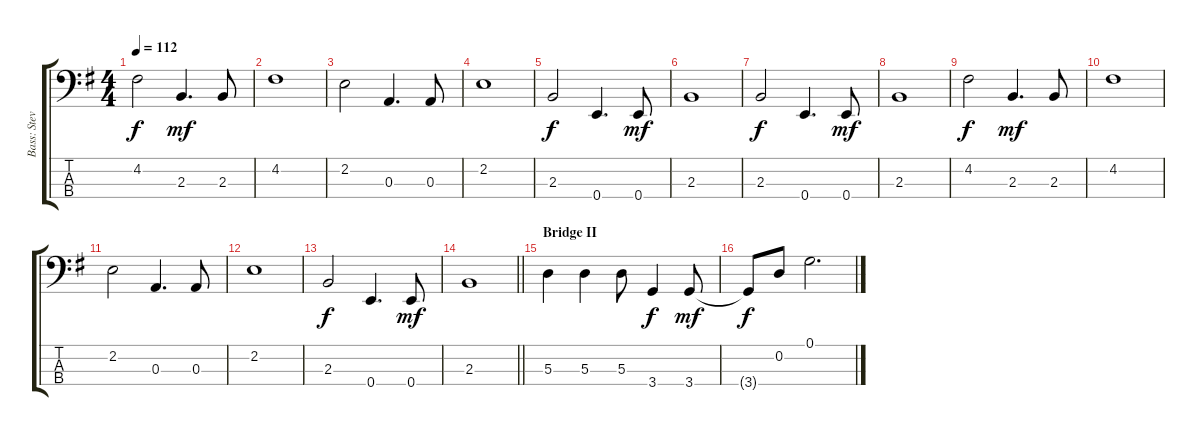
\track ("Bass: Steve" "Bass: Stev") {instrument electricbassfinger}
\staff {score tabs}
\tuning (G2 D2 A1 E1) {hide}
\ts (4 4)
\tempo 112
\clef f4
\ks g
4.2.2{dy f} 2.3.4{d dy mf} 2.3.8 |
4.2.1 |
2.2.2 0.3.4{d} 0.3.8 |
2.2.1 |
2.3.2{dy f} 0.4.4{d} 0.4.8{dy mf} |
2.3.1 |
2.3.2{dy f} 0.4.4{d} 0.4.8{dy mf} |
2.3.1 |
4.2.2{dy f} 2.3.4{d dy mf} 2.3.8 |
4.2.1 |
2.2.2 0.3.4{d} 0.3.8 |
2.2.1 |
2.3.2{dy f} 0.4.4{d} 0.4.8{dy mf} |
\barLineRight lightlight
2.3.1 |
\section ("" "Bridge II")
5.3.4 5.3.4 5.3.8 3.4.4{dy f} 3.4.8{dy mf} |
3.4{t}.8{dy f} 0.2.8 0.1.2{d}
